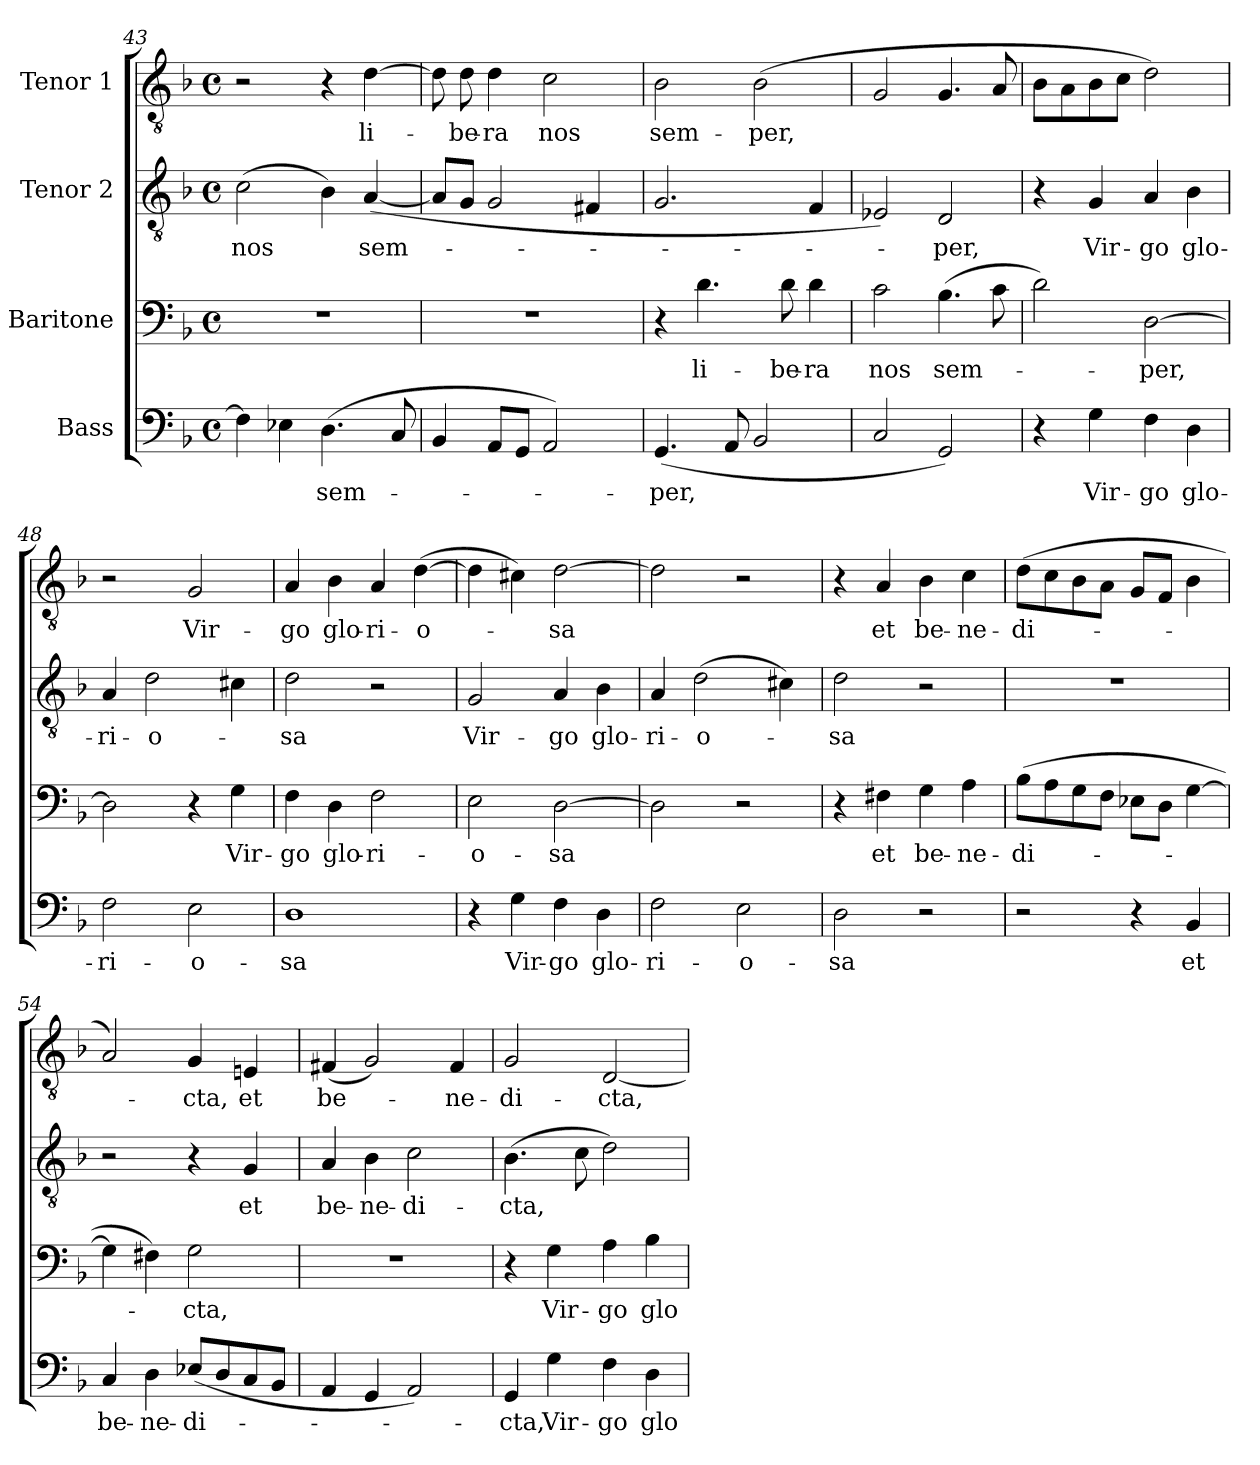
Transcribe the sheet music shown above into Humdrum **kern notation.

**kern	**text	**kern	**text	**kern	**text	**kern	**text
*part4	*part4	*part3	*part3	*part2	*part2	*part1	*part1
*staff4	*staff4	*staff3	*staff3	*staff2	*staff2	*staff1	*staff1
*I"Bass	*	*I"Baritone	*	*I"Tenor 2	*	*I"Tenor 1	*
*clefF4	*	*clefF4	*	*clefGv2	*	*clefGv2	*
*k[b-]	*	*k[b-]	*	*k[b-]	*	*k[b-]	*
*F:	*	*F:	*	*F:	*	*F:	*
*M4/4	*	*M4/4	*	*M4/4	*	*M4/4	*
*met(c)	*	*met(c)	*	*met(c)	*	*met(c)	*
=43	=43	=43	=43	=43	=43	=43	=43
4F\]	.	1r	.	(2c\	nos	2r	.
4E-X\	.	.	.	.	.	.	.
(4.D\	sem-	.	.	4B-\)	.	4r	.
.	.	.	.	([4A/	sem-	[4d\	li-
8C/	.	.	.	.	.	.	.
=44	=44	=44	=44	=44	=44	=44	=44
4BB-/	.	1r	.	8A/L]	.	8d\]	.
.	.	.	.	8G/J	.	8d\	-be-
8AA/L	.	.	.	2G/	.	4d\	-ra
8GG/J	.	.	.	.	.	.	.
2AA/)	.	.	.	.	.	2c\	nos
.	.	.	.	4F#X/	.	.	.
=45	=45	=45	=45	=45	=45	=45	=45
(4.GG/	-per,	4r	.	2.G/	.	2B-\	sem-
.	.	4.d\	li-	.	.	.	.
8AA/	.	.	.	.	.	.	.
2BB-/	.	.	.	.	.	(2B-\	-per,
.	.	8d\	-be-	.	.	.	.
.	.	4d\	-ra	4F/	.	.	.
!!LO:LB:g=z
=46	=46	=46	=46	=46	=46	=46	=46
2C/	.	2c\	nos	2E-X/)	.	2G/	.
2GG/)	.	(4.B-\	sem-	2D/	-per,	4.G/	.
.	.	8c\	.	.	.	8A/	.
=47	=47	=47	=47	=47	=47	=47	=47
4r	.	2d\)	.	4r	.	8B-\L	.
.	.	.	.	.	.	8A\	.
4G\	Vir-	.	.	4G/	Vir-	8B-\	.
.	.	.	.	.	.	8c\J	.
4F\	-go	[2D\	-per,	4A/	-go	2d\)	.
4D\	glo-	.	.	4B-\	glo-	.	.
=48	=48	=48	=48	=48	=48	=48	=48
2F\	-ri-	2D\]	.	4A/	-ri-	2r	.
.	.	.	.	2d\	-o-	.	.
2E\	-o-	4r	.	.	.	2G/	Vir-
.	.	4G\	Vir-	4c#X\	.	.	.
=49	=49	=49	=49	=49	=49	=49	=49
1D	-sa	4F\	-go	2d\	-sa	4A/	-go
.	.	4D\	glo-	.	.	4B-\	glo-
.	.	2F\	-ri-	2r	.	4A/	-ri-
.	.	.	.	.	.	([4d\	-o-
=50	=50	=50	=50	=50	=50	=50	=50
4r	.	2E\	-o-	2G/	Vir-	4d\]	.
4G\	Vir-	.	.	.	.	4c#X\)	.
4F\	-go	[2D\	-sa	4A/	-go	[2d\	-sa
4D\	glo-	.	.	4B-\	glo-	.	.
!!LO:LB:g=z
=51	=51	=51	=51	=51	=51	=51	=51
2F\	-ri-	2D\]	.	4A/	-ri-	2d\]	.
.	.	.	.	(2d\	-o-	.	.
2E\	-o-	2r	.	.	.	2r	.
.	.	.	.	4c#X\)	.	.	.
=52	=52	=52	=52	=52	=52	=52	=52
2D\	-sa	4r	.	2d\	-sa	4r	.
.	.	4F#X\	et	.	.	4A/	et
2r	.	4G\	be-	2r	.	4B-\	be-
.	.	4A\	-ne-	.	.	4c\	-ne-
=53	=53	=53	=53	=53	=53	=53	=53
2r	.	(8B-\L	-di-	1r	.	(8d\L	-di-
.	.	8A\	.	.	.	8c\	.
.	.	8G\	.	.	.	8B-\	.
.	.	8F\J	.	.	.	8A\J	.
4r	.	8E-X\L	.	.	.	8G/L	.
.	.	8D\J	.	.	.	8F/J	.
4BB-/	et	[4G\	.	.	.	4B-\	.
=54	=54	=54	=54	=54	=54	=54	=54
4C/	be-	4G\]	.	2r	.	2A/)	.
4D\	-ne-	4F#X\)	.	.	.	.	.
(8E-X/L	-di-	2G\	-cta,	4r	.	4G/	-cta,
8D/	.	.	.	.	.	.	.
8C/	.	.	.	4G/	et	4En/	et
8BB-/J	.	.	.	.	.	.	.
=55	=55	=55	=55	=55	=55	=55	=55
4AA/	.	1r	.	4A/	be-	(4F#X/	be-
4GG/	.	.	.	4B-\	-ne-	2G/)	.
2AA/)	.	.	.	2c\	-di-	.	.
.	.	.	.	.	.	4F#/	-ne-
!!LO:PB:g=z
=56	=56	=56	=56	=56	=56	=56	=56
4GG/	-cta,	4r	.	(4.B-\	-cta,	2G/	-di-
4G\	Vir-	4G\	Vir-	.	.	.	.
.	.	.	.	8c\	.	.	.
4F\	-go	4A\	-go	2d\)	.	[2D/	-cta,
4D\	glo-	4B-\	glo-	.	.	.	.
=	=	=	=	=	=	=	=
*-	*-	*-	*-	*-	*-	*-	*-
